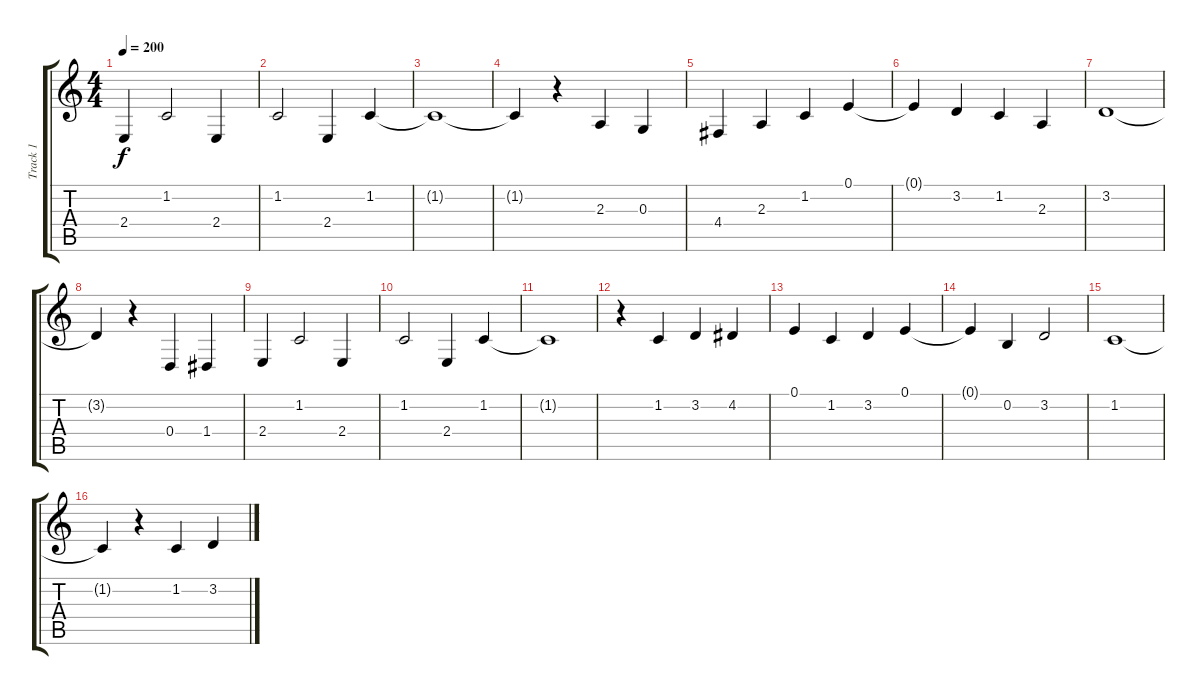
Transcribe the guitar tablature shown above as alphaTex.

\track ("Track 1" "Track 1") {instrument acousticgrandpiano}
\staff {score tabs}
\tuning (E4 B3 G3 D3 A2 E2) {hide}
\ts (4 4)
\tempo 200
\clef g2
\ks c
2.4.4{dy f} 1.2.2 2.4.4 |
1.2.2 2.4.4 1.2.4 |
1.2{t}.1 |
1.2{t}.4 r.4 2.3.4 0.3.4 |
4.4.4 2.3.4 1.2.4 0.1.4 |
0.1{t}.4 3.2.4 1.2.4 2.3.4 |
3.2.1 |
3.2{t}.4 r.4 0.4.4 1.4.4 |
2.4.4 1.2.2 2.4.4 |
1.2.2 2.4.4 1.2.4 |
1.2{t}.1 |
r.4 1.2.4 3.2.4 4.2.4 |
0.1.4 1.2.4 3.2.4 0.1.4 |
0.1{t}.4 0.2.4 3.2.2 |
1.2.1 |
1.2{t}.4 r.4 1.2.4 3.2.4
